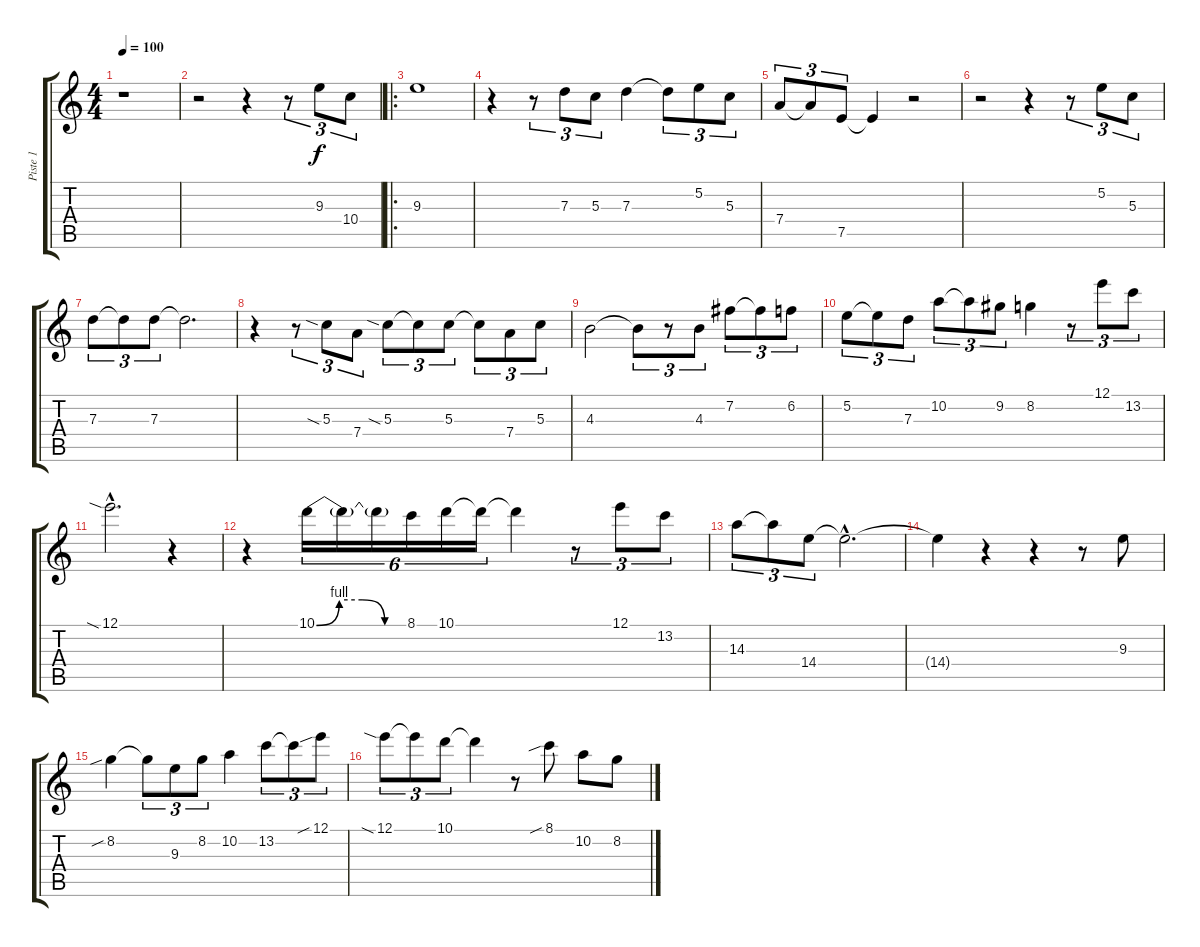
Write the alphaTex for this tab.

\track ("Piste 1" "Piste 1") {instrument acousticguitarnylon}
\staff {score tabs}
\tuning (E4 B3 G3 D3 A2 E2) {hide}
\ts (4 4)
\tempo 100
\clef g2
\ks c
r.1{dy f instrument acousticguitarnylon} |
r.2 r.4 r.8{tu (3 2)} 9.3.8{tu (3 2)} 10.4.8{tu (3 2)} |
\ro
9.3.1 |
r.4 r.8{tu (3 2)} 7.3.8{tu (3 2)} 5.3.8{tu (3 2)} 7.3.4 7.3{t}.8{tu (3 2)} 5.2.8{tu (3 2)} 5.3.8{tu (3 2)} |
7.4.8{tu (3 2)} 7.4{t}.8{tu (3 2)} 7.5.8{tu (3 2)} 7.5{t}.4 r.2 |
r.2 r.4 r.8{tu (3 2)} 5.2.8{tu (3 2)} 5.3.8{tu (3 2)} |
7.3.8{tu (3 2)} 7.3{t}.8{tu (3 2)} 7.3.8{tu (3 2)} 7.3{t}.2{d} |
r.4 r.8{tu (3 2)} 5.3{sia}.8{tu (3 2)} 7.4.8{tu (3 2)} 5.3{sia}.8{tu (3 2)} 5.3{t}.8{tu (3 2)} 5.3.8{tu (3 2)} 5.3{t}.8{tu (3 2)} 7.4.8{tu (3 2)} 5.3.8{tu (3 2)} |
4.3.2 4.3{t}.8{tu (3 2)} r.8{tu (3 2)} 4.3.8{tu (3 2)} 7.2.8{tu (3 2)} 7.2{t}.8{tu (3 2)} 6.2.8{tu (3 2)} |
5.2.8{tu (3 2)} 5.2{t}.8{tu (3 2)} 7.3.8{tu (3 2)} 10.2.8{tu (3 2)} 10.2{t}.8{tu (3 2)} 9.2.8{tu (3 2)} 8.2.4 r.8{tu (3 2)} 12.1.8{tu (3 2)} 13.2.8{tu (3 2)} |
12.1{sia hac}.2{d} r.4 |
r.4 10.1{be (custom 0 0 15 4 30 4 45 0 60 0)}.16{tu (6 4)} 10.1{t}.16{tu (6 4)} 10.1{t}.16{tu (6 4)} 8.1.16{tu (6 4)} 10.1.16{tu (6 4)} 10.1{t}.16{tu (6 4)} 10.1{t}.4 r.8{tu (3 2)} 12.1.8{tu (3 2)} 13.2.8{tu (3 2)} |
14.3.8{tu (3 2)} 14.3{t}.8{tu (3 2)} 14.4.8{tu (3 2)} 14.4{hac t}.2{d} |
14.4{t}.4 r.4 r.4 r.8 9.3.8 |
8.2{sib}.4 8.2{t}.8{tu (3 2)} 9.3.8{tu (3 2)} 8.2.8{tu (3 2)} 10.2.4 13.2.8{tu (3 2)} 13.2{t}.8{tu (3 2)} 12.1{sib}.8{tu (3 2)} |
12.1{sia}.8{tu (3 2)} 12.1{t}.8{tu (3 2)} 10.1.8{tu (3 2)} 10.1{t}.4 r.8 8.1{sib}.8 10.2.8 8.2.8
